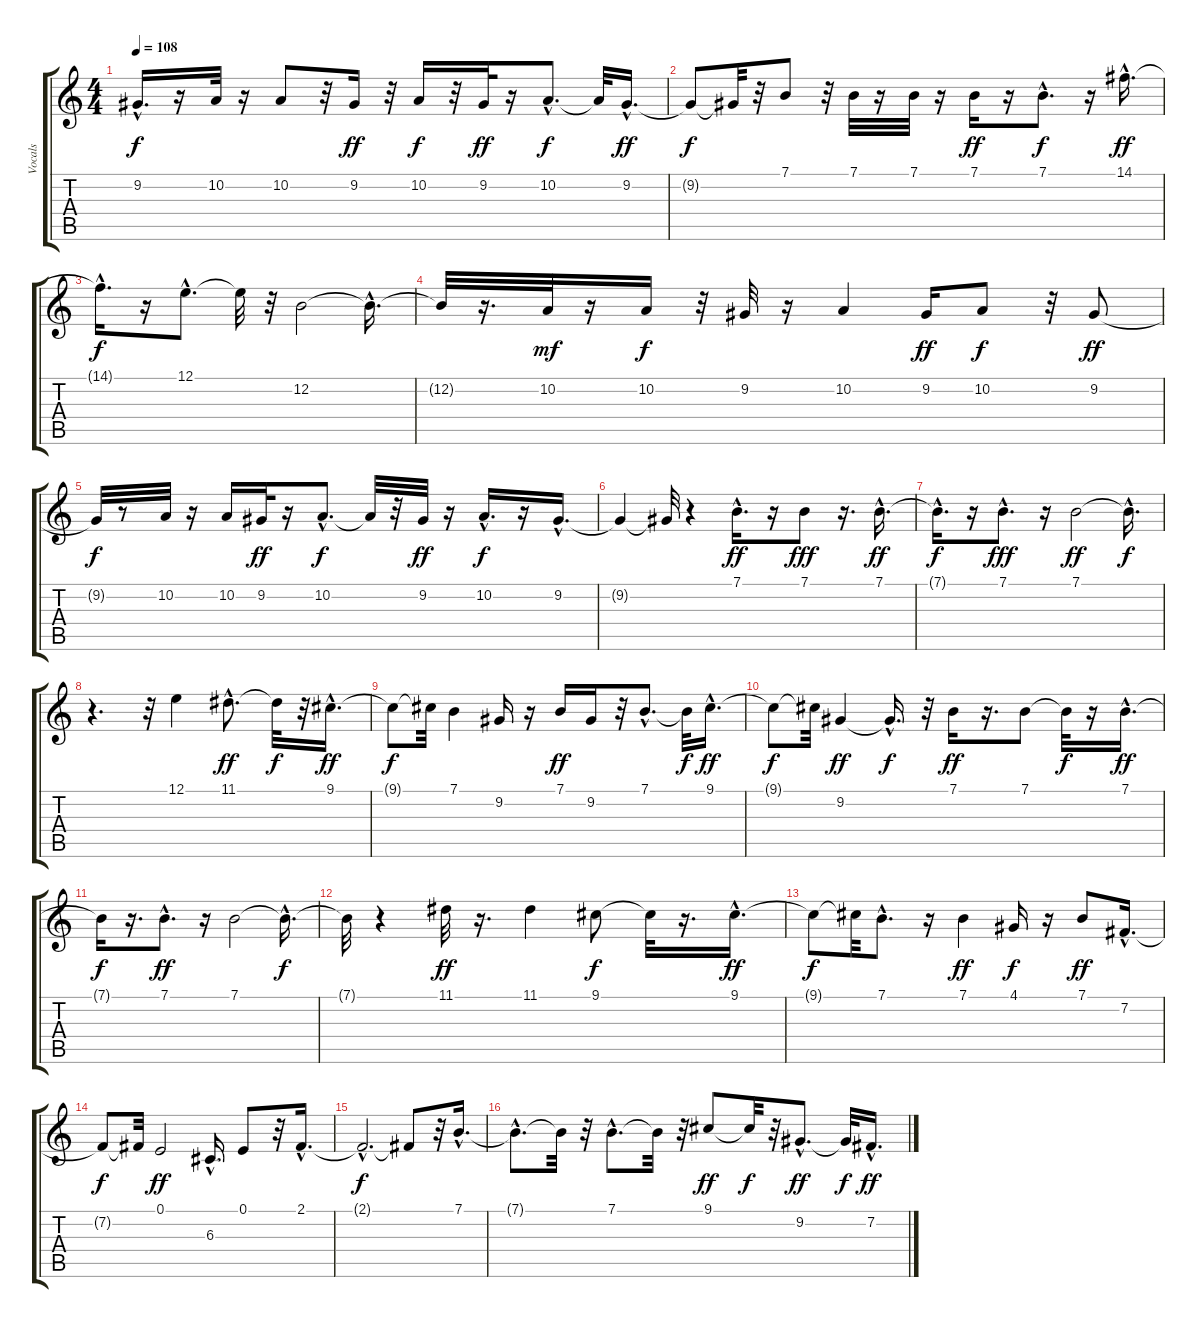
\track ("Vocals" "Vocals") {instrument trombone}
\staff {score tabs}
\tuning (E4 B3 G3 D3 A2 E2) {hide}
\ts (4 4)
\tempo 108
\clef g2
\ks c
9.2{hac t}.16{d dy f} r.16 10.2.32 r.16 10.2.8 r.32 9.2.16{dy ff} r.32 10.2.16{dy f} r.32 9.2.32{dy ff} r.16 10.2{hac}.8{d dy f} 10.2{t}.32 9.2{hac}.16{d dy ff} |
9.2{t}.8{dy f} 9.2{t}.32 r.32 7.1.8 r.32 7.1.32 r.16 7.1.32 r.16 7.1.16{dy ff} r.16 7.1{hac}.8{d dy f} r.16 14.1{hac}.16{d dy ff} |
14.1{hac t}.16{d dy f} r.16 12.1{hac}.8{d} 12.1{t}.32 r.32 12.2.2 12.2{hac t}.16{d} |
12.2{t}.32 r.16{d} 10.2.32{dy mf} r.16 10.2.16{dy f} r.32 9.2.32 r.16 10.2.4 9.2.16{dy ff} 10.2.8{dy f} r.32 9.2.8{dy ff} |
9.2{t}.32{dy f} r.8 10.2.32 r.16 10.2.16 9.2.32{dy ff} r.16 10.2{hac}.8{d dy f} 10.2{t}.32 r.32 9.2.32{dy ff} r.16 10.2{hac}.16{d dy f} r.16 9.2{hac}.16{d} |
9.2{t}.4 9.2{t}.32 r.4 7.1{hac}.16{d dy ff} r.16 7.1.8{dy fff} r.16{d} 7.1{hac}.16{d dy ff} |
7.1{hac t}.16{d dy f} r.16 7.1{hac}.8{d dy fff} r.16 7.1.2{dy ff} 7.1{hac t}.16{d dy f} |
r.4{d} r.32 12.1.4 11.1{hac}.8{d dy ff} 11.1{t}.32{dy f} r.32 9.1{hac}.16{d dy ff} |
9.1{t}.8{dy f} 9.1{t}.32 7.1.4 9.2.16 r.16 7.1.16{dy ff} 9.2.16 r.32 7.1{hac}.8{d} 7.1{t}.32{dy f} 9.1{hac}.16{d dy ff} |
9.1{t}.8{dy f} 9.1{t}.32 9.2.4{dy ff} 9.2{hac t}.16{d dy f} r.32 7.1.16{dy ff} r.16{d} 7.1.8 7.1{t}.32{dy f} r.16 7.1{hac}.16{d dy ff} |
7.1{t}.16{dy f} r.16{d} 7.1{hac}.8{d dy ff} r.16 7.1.2 7.1{hac t}.16{d dy f} |
7.1{t}.32 r.4 11.1.32{dy ff} r.16{d} 11.1.4 9.1.8{dy f} 9.1{t}.32 r.16{d} 9.1{hac}.16{d dy ff} |
9.1{t}.8{dy f} 9.1{t}.32 7.1{hac}.8{d} r.16 7.1.4{dy ff} 4.1.16{dy f} r.16 7.1.8{dy ff} 7.2{hac}.16{d} |
7.2{t}.8{dy f} 7.2{t}.32 0.1.2{dy ff} 6.3{hac}.16{d} 0.1.8 r.32 2.1{hac}.16{d} |
2.1{hac t}.2{d dy f} 2.1{t}.8 r.32 7.1{hac}.16{d} |
7.1{hac t}.8{d} 7.1{t}.32 r.32 7.1{hac}.8{d} 7.1{t}.32 r.32 9.1.8{dy ff} 9.1{t}.32{dy f} r.32 9.2{hac}.8{d dy ff} 9.2{t}.32{dy f} 7.2{hac}.16{d dy ff}
